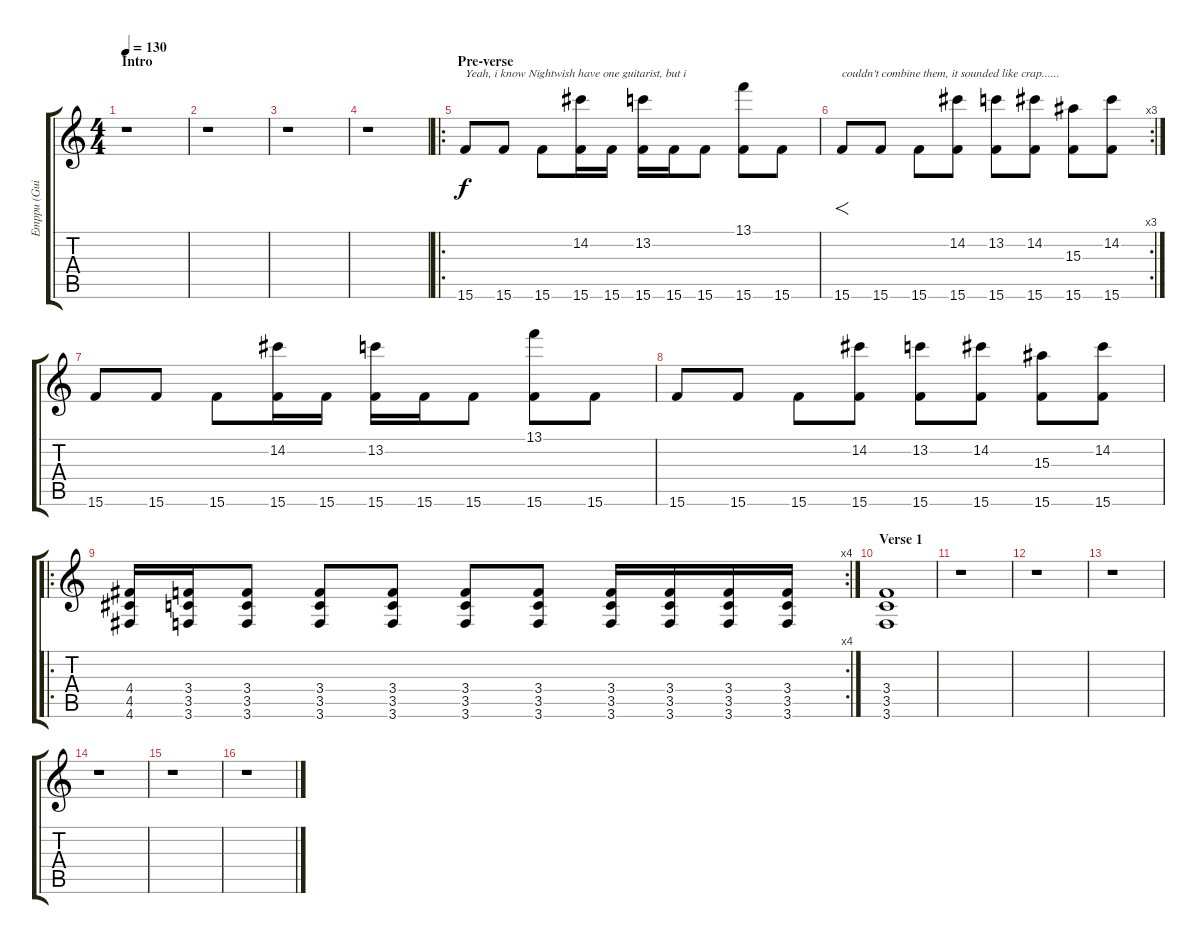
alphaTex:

\track ("Emppu (Guitar1)" "Emppu (Gui") {instrument overdrivenguitar}
\staff {score tabs}
\tuning (E4 B3 G3 D3 A2 D2) {hide}
\ts (4 4)
\section ("" "Intro")
\tempo 130
\clef g2
\ks c
r.1{dy f instrument overdrivenguitar} |
r.1 |
r.1 |
r.1 |
\ro
\section ("" "Pre-verse")
15.6.8{txt "Yeah, i know Nightwish have one guitarist, but i "} 15.6.8 15.6.8 (14.2 15.6).16 15.6.16 (13.2 15.6).16 15.6.16 15.6.8 (13.1 15.6).8 15.6.8 |
\rc 3
15.6.8{f txt "couldn't combine them, it sounded like crap......"} 15.6.8 15.6.8 (14.2 15.6).8 (13.2 15.6).8 (14.2 15.6).8 (15.3 15.6).8 (14.2 15.6).8 |
15.6.8 15.6.8 15.6.8 (14.2 15.6).16 15.6.16 (13.2 15.6).16 15.6.16 15.6.8 (13.1 15.6).8 15.6.8 |
15.6.8 15.6.8 15.6.8 (14.2 15.6).8 (13.2 15.6).8 (14.2 15.6).8 (15.3 15.6).8 (14.2 15.6).8 |
\ro
\rc 4
(4.4 4.5 4.6).16 (3.4 3.5 3.6).16 (3.4 3.5 3.6).8 (3.4 3.5 3.6).8 (3.4 3.5 3.6).8 (3.4 3.5 3.6).8 (3.4 3.5 3.6).8 (3.4 3.5 3.6).16 (3.4 3.5 3.6).16 (3.4 3.5 3.6).16 (3.4 3.5 3.6).16 |
\section ("" "Verse 1")
(3.4 3.5 3.6).1 |
r.1 |
r.1 |
r.1 |
r.1 |
r.1 |
r.1
